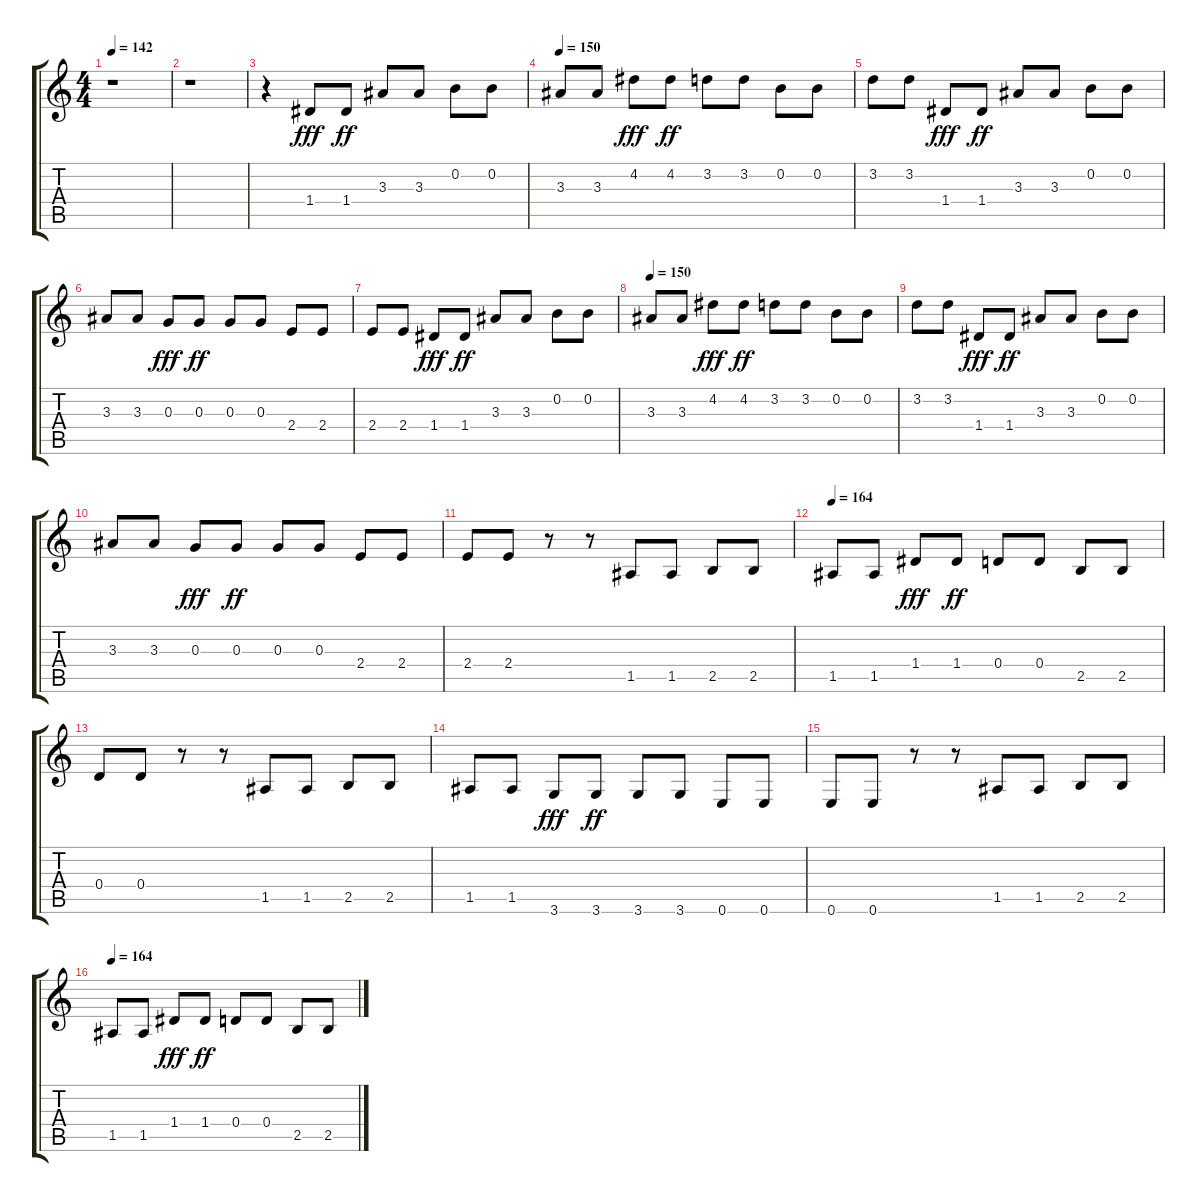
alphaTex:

\track "" {instrument distortionguitar}
\staff {score tabs}
\tuning (E4 B3 G3 D3 A2 E2) {hide}
\ts (4 4)
\tempo 142
\clef g2
\ks c
r.1{dy fff} |
r.1 |
r.4 1.4.8 1.4.8{dy ff} 3.3.8 3.3.8 0.2.8 0.2.8 |
\tempo 150
3.3.8 3.3.8 4.2.8{dy fff} 4.2.8{dy ff} 3.2.8 3.2.8 0.2.8 0.2.8 |
3.2.8 3.2.8 1.4.8{dy fff} 1.4.8{dy ff} 3.3.8 3.3.8 0.2.8 0.2.8 |
3.3.8 3.3.8 0.3.8{dy fff} 0.3.8{dy ff} 0.3.8 0.3.8 2.4.8 2.4.8 |
2.4.8 2.4.8 1.4.8{dy fff} 1.4.8{dy ff} 3.3.8 3.3.8 0.2.8 0.2.8 |
\tempo 150
3.3.8 3.3.8 4.2.8{dy fff} 4.2.8{dy ff} 3.2.8 3.2.8 0.2.8 0.2.8 |
3.2.8 3.2.8 1.4.8{dy fff} 1.4.8{dy ff} 3.3.8 3.3.8 0.2.8 0.2.8 |
3.3.8 3.3.8 0.3.8{dy fff} 0.3.8{dy ff} 0.3.8 0.3.8 2.4.8 2.4.8 |
2.4.8 2.4.8 r.8 r.8 1.5.8 1.5.8 2.5.8 2.5.8 |
\tempo 164
1.5.8 1.5.8 1.4.8{dy fff} 1.4.8{dy ff} 0.4.8 0.4.8 2.5.8 2.5.8 |
0.4.8 0.4.8 r.8 r.8 1.5.8 1.5.8 2.5.8 2.5.8 |
1.5.8 1.5.8 3.6.8{dy fff} 3.6.8{dy ff} 3.6.8 3.6.8 0.6.8 0.6.8 |
0.6.8 0.6.8 r.8 r.8 1.5.8 1.5.8 2.5.8 2.5.8 |
\tempo 164
1.5.8 1.5.8 1.4.8{dy fff} 1.4.8{dy ff} 0.4.8 0.4.8 2.5.8 2.5.8
